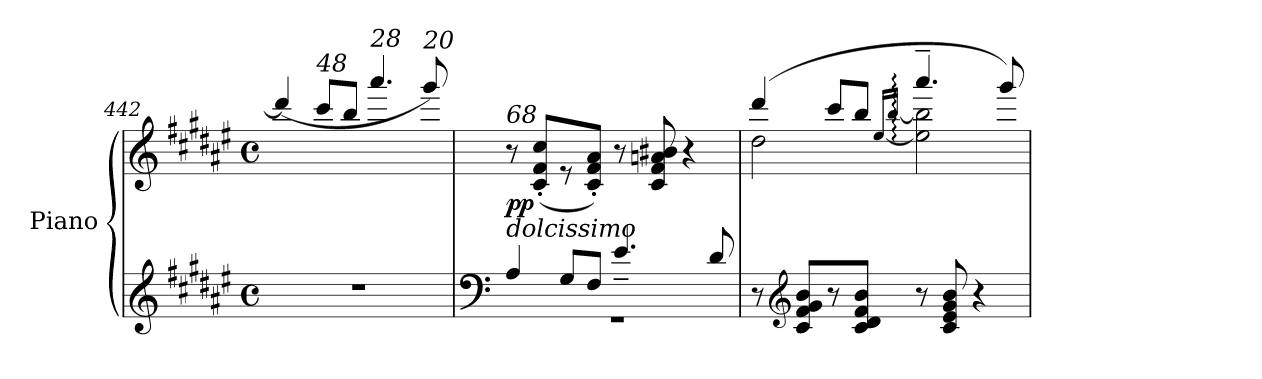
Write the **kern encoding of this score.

**kern	**kern	**dynam
*part1	*part1	*part1
*staff2	*staff1	*staff1/2
*I"Piano	*	*
*I'Pno	*	*
*clefG2	*clefG2	*
*k[f#c#g#d#a#e#]	*k[f#c#g#d#a#e#]	*
*M4/4	*M4/4	*
*met(c)	*met(c)	*
=442	=442	=442
1r	(>4ddd#/]	.
!	!LO:TX:a:i:t=48	!
.	8ccc#/L	.
.	8bb/J	.
!	!LO:TX:a:i:t=28	!
.	4.aaa#/	.
!	!LO:TX:a:i:t=20	!
.	8ggg#/)	.
!!LO:LB:g=z
=443	=443	=443
*clefF4	*	*
*^	*	*
!	!	!LO:TX:b:i:t=dolcissimo	!
!	!	!LO:TX:a:i:t=68	!
!	!	!	!LO:DY:b
1rGG	4A#/	8r	pp
.	.	(>8c#/' 8f#/' 8cc#/'L	.
.	8G#/L	8r	.
.	8F#/J	8c#/' 8f#/' 8a#/'J)	.
.	4.e#~/	8r	.
.	.	8c#/ 8f#/ 8an/ 8b#X/	.
.	.	4r	.
.	8d#/	.	.
*v	*v	*	*
=444	=444	=444
*	*^	*
*	*	*^	*
8r	(4ddd#/	2dd#\	2ryy	.
*clefG2	*	*	*	*
8c#/ 8f#/ 8g#/ 8b/L	.	.	.	.
8r	8ccc#/L	.	.	.
8c#/ 8d#/ 8f#/ 8b/J	8bb/J	.	.	.
.	.	[16qee#/LL	.	.
.	.	[16qbb/JJ	.	.
8r	4.aaa#~/	2ee#\] 2bb\]	2ee#yy: 2bbyy: 2aaa#yy:	.
8c#/ 8e#/ 8g#/ 8b/	.	.	.	.
4r	.	.	.	.
.	8ggg#/)	.	.	.
*	*v	*v	*v	*
=	=	=
*-	*-	*-
